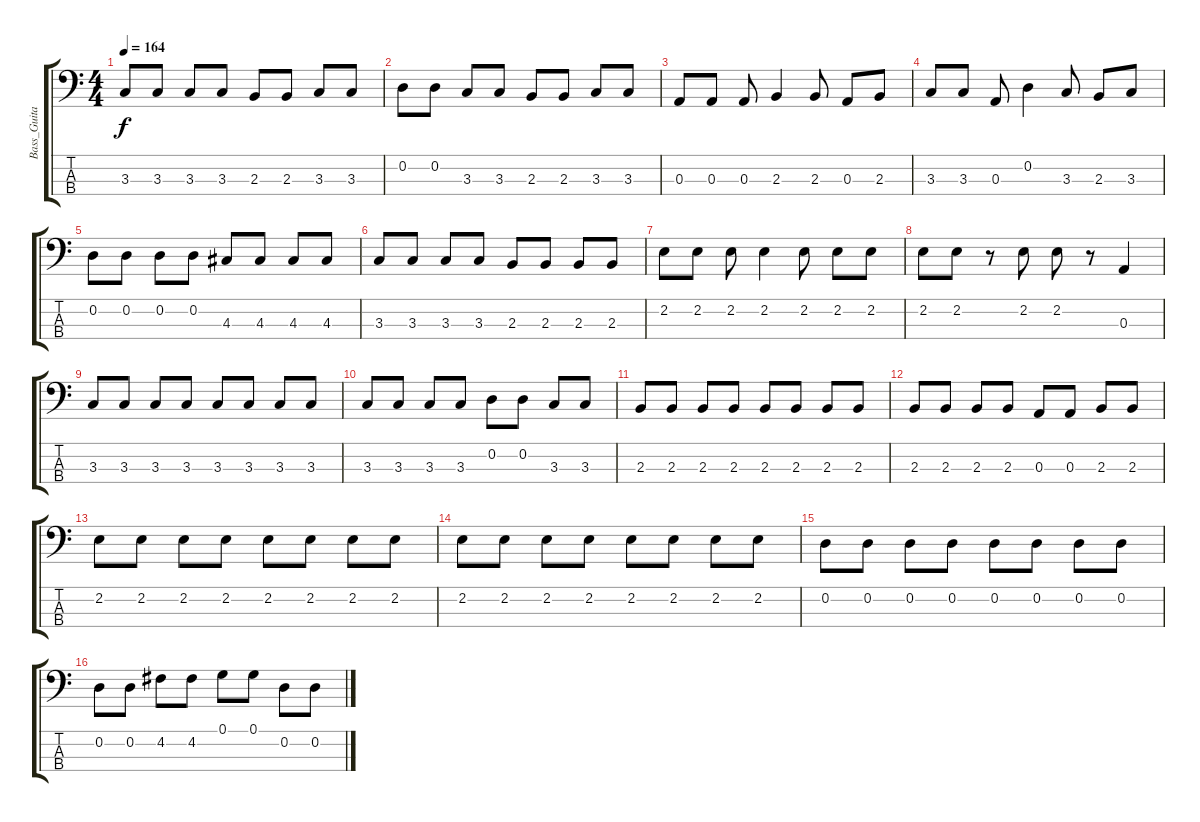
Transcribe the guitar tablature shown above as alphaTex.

\track ("Bass_Guitar" "Bass_Guita") {instrument electricbassfinger}
\staff {score tabs}
\tuning (G2 D2 A1 E1) {hide}
\ts (4 4)
\tempo 164
\clef f4
\ks c
3.3.8{dy f} 3.3.8 3.3.8 3.3.8 2.3.8 2.3.8 3.3.8 3.3.8 |
0.2.8 0.2.8 3.3.8 3.3.8 2.3.8 2.3.8 3.3.8 3.3.8 |
0.3.8 0.3.8 0.3.8 2.3.4 2.3.8 0.3.8 2.3.8 |
3.3.8 3.3.8 0.3.8 0.2.4 3.3.8 2.3.8 3.3.8 |
0.2.8 0.2.8 0.2.8 0.2.8 4.3.8 4.3.8 4.3.8 4.3.8 |
3.3.8 3.3.8 3.3.8 3.3.8 2.3.8 2.3.8 2.3.8 2.3.8 |
2.2.8 2.2.8 2.2.8 2.2.4 2.2.8 2.2.8 2.2.8 |
2.2.8 2.2.8 r.8 2.2.8 2.2.8 r.8 0.3.4 |
3.3.8 3.3.8 3.3.8 3.3.8 3.3.8 3.3.8 3.3.8 3.3.8 |
3.3.8 3.3.8 3.3.8 3.3.8 0.2.8 0.2.8 3.3.8 3.3.8 |
2.3.8 2.3.8 2.3.8 2.3.8 2.3.8 2.3.8 2.3.8 2.3.8 |
2.3.8 2.3.8 2.3.8 2.3.8 0.3.8 0.3.8 2.3.8 2.3.8 |
2.2.8 2.2.8 2.2.8 2.2.8 2.2.8 2.2.8 2.2.8 2.2.8 |
2.2.8 2.2.8 2.2.8 2.2.8 2.2.8 2.2.8 2.2.8 2.2.8 |
0.2.8 0.2.8 0.2.8 0.2.8 0.2.8 0.2.8 0.2.8 0.2.8 |
0.2.8 0.2.8 4.2.8 4.2.8 0.1.8 0.1.8 0.2.8 0.2.8
